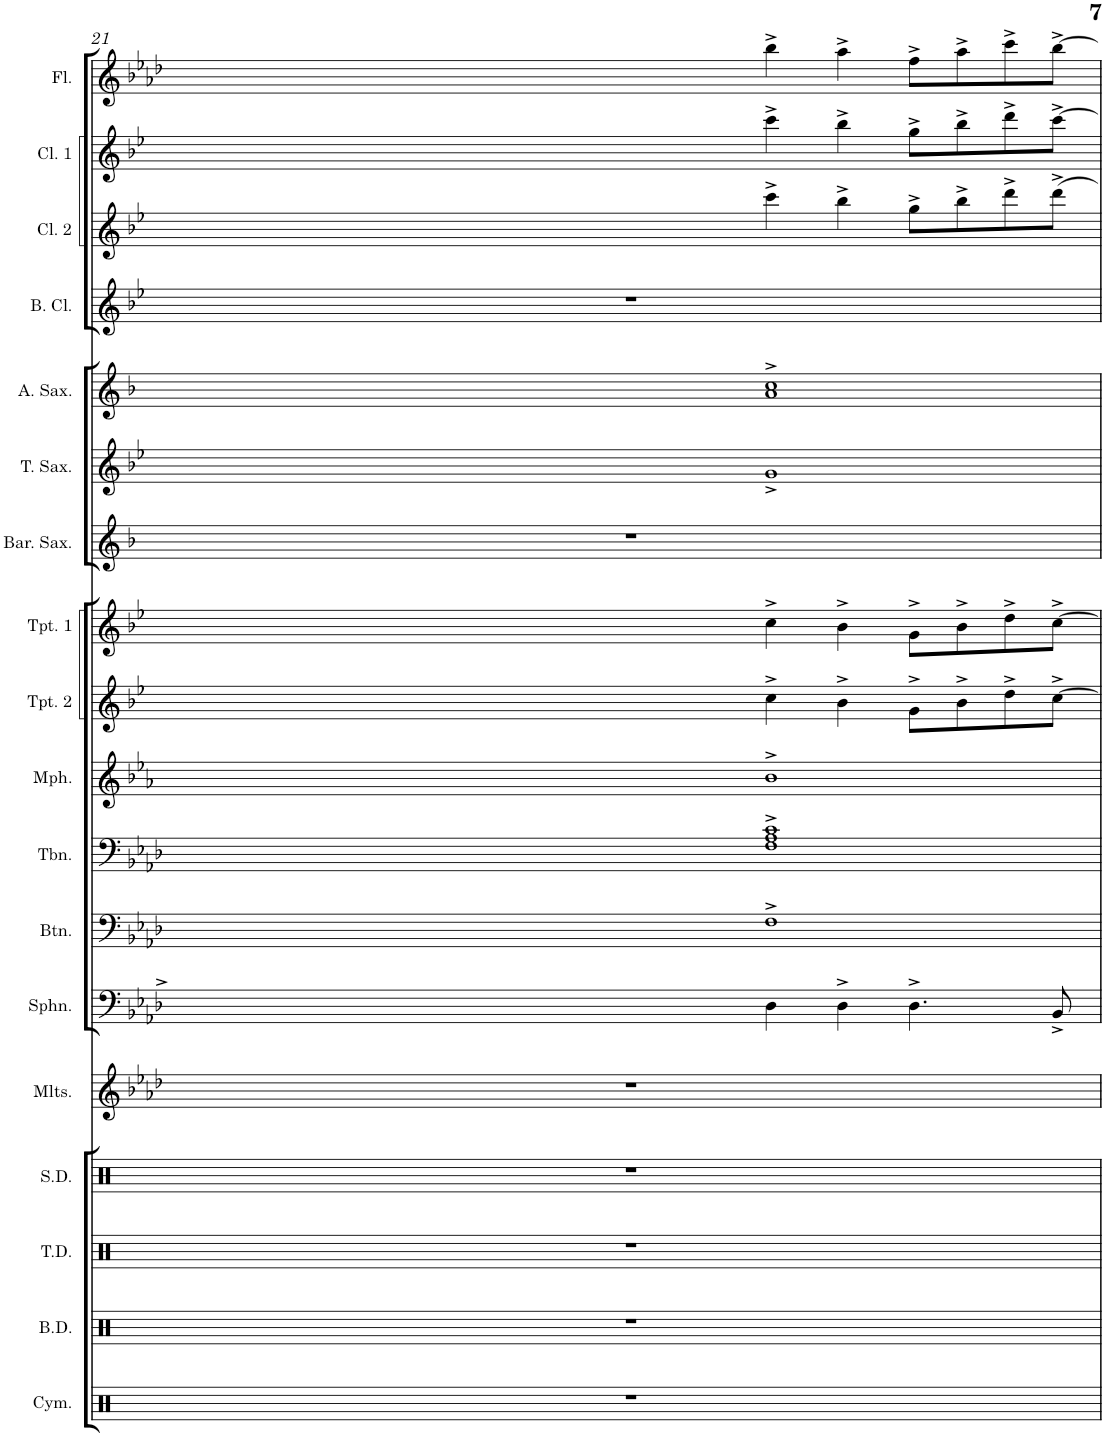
**kern	**kern	**kern	**kern	**kern	**kern	**kern	**kern	**kern	**kern	**kern	**kern	**kern	**kern	**kern	**kern	**kern	**kern
*part18	*part17	*part16	*part15	*part14	*part13	*part12	*part11	*part10	*part9	*part8	*part7	*part6	*part5	*part4	*part3	*part2	*part1
*staff18	*staff17	*staff16	*staff15	*staff14	*staff13	*staff12	*staff11	*staff10	*staff9	*staff8	*staff7	*staff6	*staff5	*staff4	*staff3	*staff2	*staff1
*I"Cymbals	*I"Bass Drums	*I"Tenor Drums	*I"Snare Drum	*I"Mallets	*I"Sousaphone	*I"Baritone	*I"Trombone	*I"Mellophone	*I"Trumpet 2	*I"Trumpet 1	*I"Baritone Sax	*I"Tenor Sax	*I"Alto Sax	*I"Bass Clarinet	*I"Clarinet 2	*I"Clarinet 1	*I"Flute
*I'Cym.	*I'B.D.	*I'T.D.	*I'S.D.	*I'Mlts.	*I'Sphn.	*I'Btn.	*I'Tbn.	*I'Mph.	*I'Tpt. 2	*I'Tpt. 1	*I'Bar. Sax.	*I'T. Sax.	*I'A. Sax.	*I'B. Cl.	*I'Cl. 2	*I'Cl. 1	*I'Fl.
!!LO:PB:g=z
*clefX	*clefX	*clefX	*clefX	*clefG2	*clefF4	*clefF4	*clefF4	*clefG2	*clefG2	*clefG2	*clefG2	*clefG2	*clefG2	*clefG2	*clefG2	*clefG2	*clefG2
*	*	*	*	*Trd-7c-12	*	*Trd4c7	*	*Trd4c7	*Trd1c2	*Trd1c2	*Trd12c21	*Trd8c14	*Trd5c9	*Trd8c14	*Trd1c2	*Trd1c2	*
*k[]	*k[]	*k[]	*k[]	*k[b-e-a-d-]	*k[b-e-a-d-]	*k[b-e-a-d-]	*k[b-e-a-d-]	*k[b-e-a-]	*k[b-e-]	*k[b-e-]	*k[b-]	*k[b-e-]	*k[b-]	*k[b-e-]	*k[b-e-]	*k[b-e-]	*k[b-e-a-d-]
*M4/4	*M4/4	*M4/4	*M4/4	*M4/4	*M4/4	*M4/4	*M4/4	*M4/4	*M4/4	*M4/4	*M4/4	*M4/4	*M4/4	*M4/4	*M4/4	*M4/4	*M4/4
=21	=21	=21	=21	=21	=21	=21	=21	=21	=21	=21	=21	=21	=21	=21	=21	=21	=21
1r	1r	1r	1r	1r	4D-^\	1F^	1F^ 1A-^ 1c^	1b-^	4cc^\	4cc^\	1r	1g^	1a^ 1cc^	1r	4ccc^\	4ccc^\	4bb-^\
.	.	.	.	.	4D-^\	.	.	.	4b-^\	4b-^\	.	.	.	.	4bb-^\	4bb-^\	4aa-^\
.	.	.	.	.	4.D-^\	.	.	.	8g^\L	8g^\L	.	.	.	.	8gg^\L	8gg^\L	8ff^\L
.	.	.	.	.	.	.	.	.	8b-^\	8b-^\	.	.	.	.	8bb-^\	8bb-^\	8aa-^\
.	.	.	.	.	.	.	.	.	8dd^\	8dd^\	.	.	.	.	8ddd^\	8ddd^\	8ccc^\
.	.	.	.	.	8BB-^/	.	.	.	[8cc^\J	[8cc^\J	.	.	.	.	8ddd^\J	[8ccc^\J	[8bb-^\J
=	=	=	=	=	=	=	=	=	=	=	=	=	=	=	=	=	=
*-	*-	*-	*-	*-	*-	*-	*-	*-	*-	*-	*-	*-	*-	*-	*-	*-	*-
